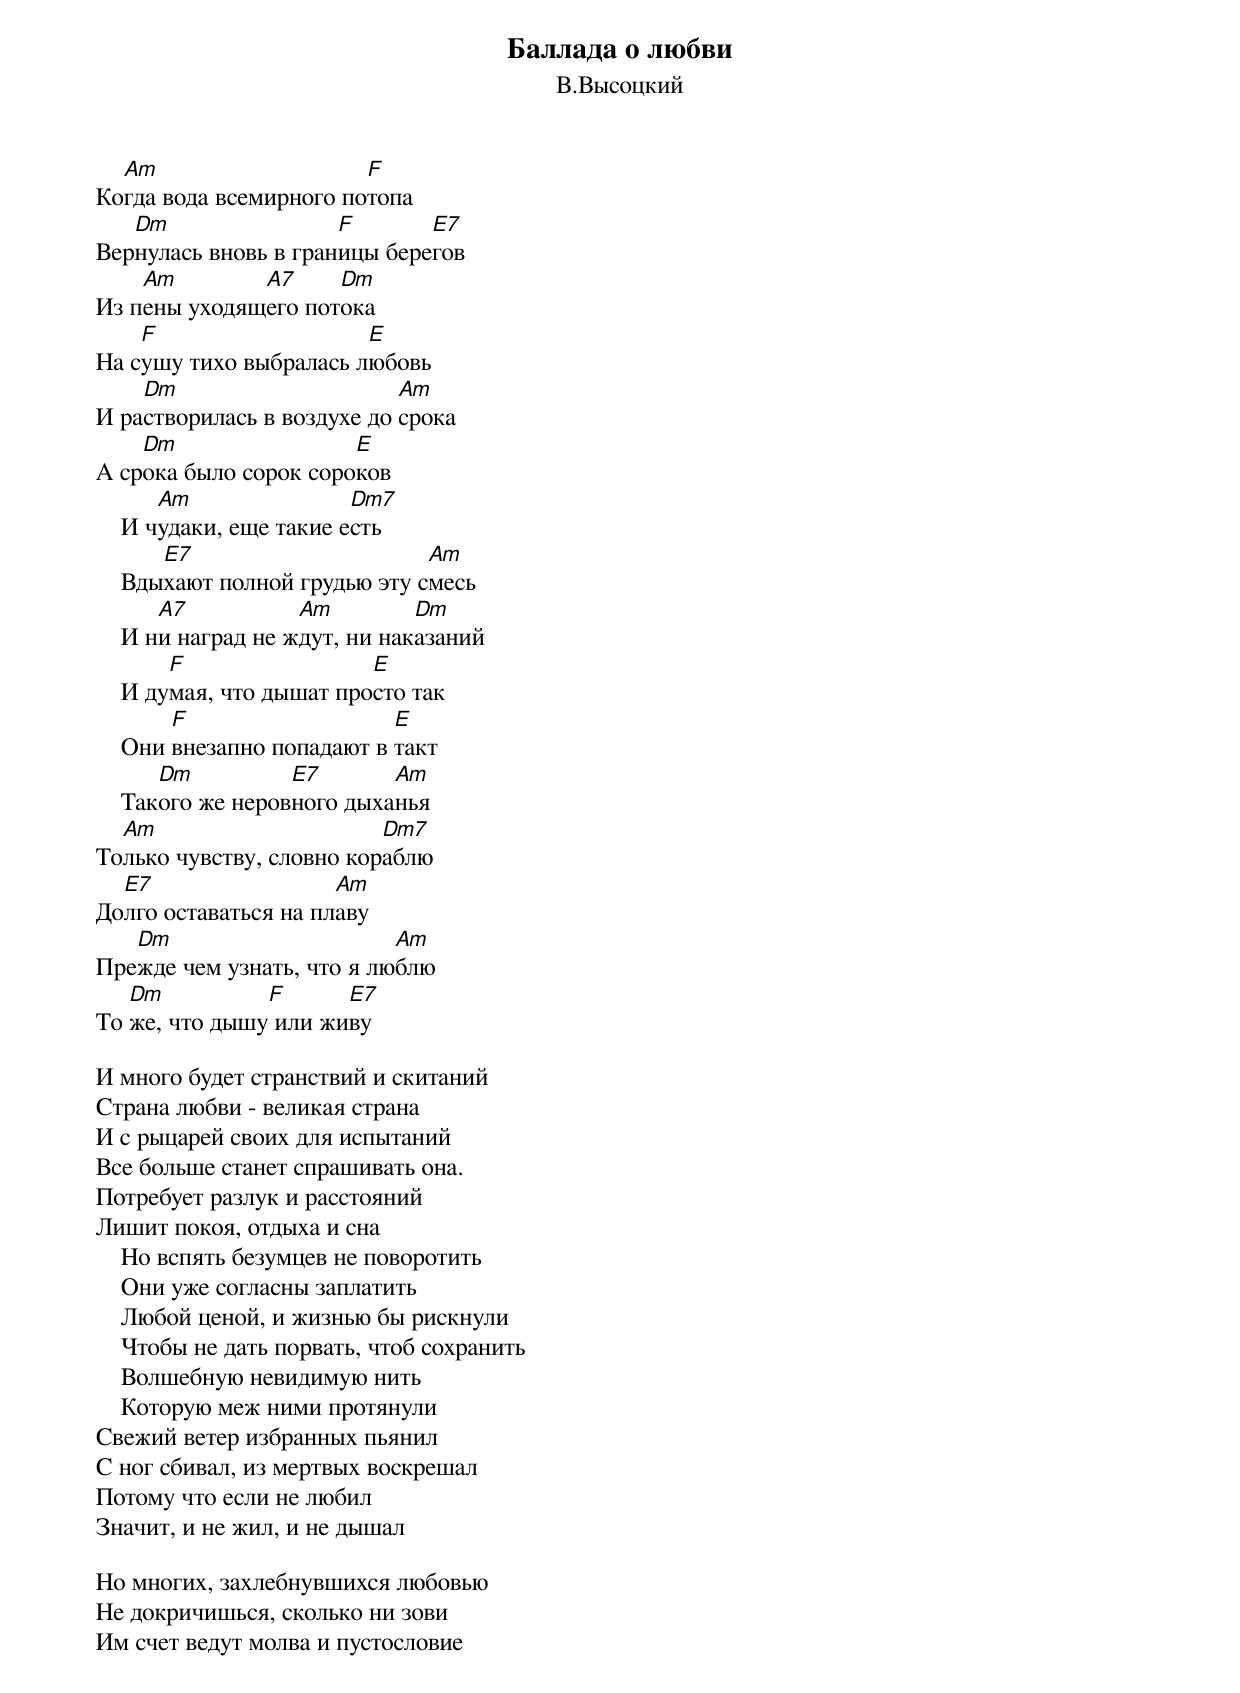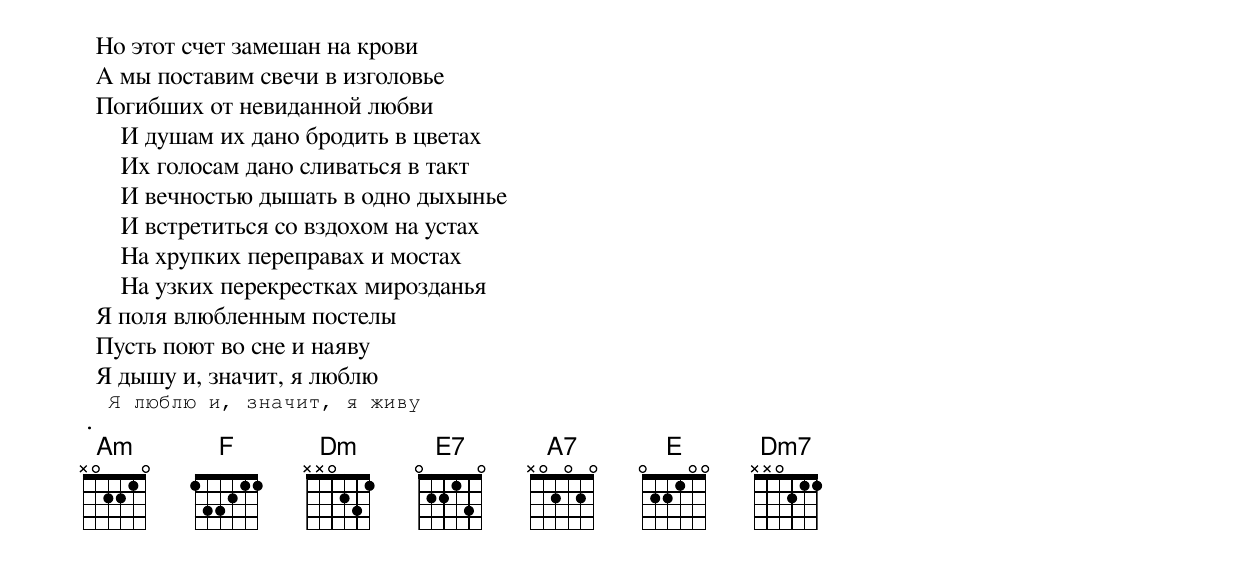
                   Баллада о любви
                                       В.Высоцкий
    Am                    F
  Когда вода всемирного потопа
     Dm                 F       E7
  Вернулась вновь в границы берегов
      Am        A7     Dm
  Из пены уходящего потока
      F                   E
  На сушу тихо выбралась любовь
      Dm                      Am
  И растворилась в воздухе до срока
      Dm                 E
  А срока было сорок сороков
         Am                Dm7
      И чудаки, еще такие есть
         E7                      Am
      Вдыхают полной грудью эту смесь
         A7           Am         Dm
      И ни наград не ждут, ни наказаний
          F                 E
      И думая, что дышат просто так
          F                   E
      Они внезапно попадают в такт
         Dm          E7       Am
      Такого же неровного дыханья
    Am                      Dm7
  Только чувству, словно кораблю
    E7                  Am
  Долго оставаться на плаву
     Dm                      Am
  Прежде чем узнать, что я люблю
     Dm          F      E7
  То же, что дышу или живу

  И много будет странствий и скитаний
  Страна любви - великая страна
  И с рыцарей своих для испытаний
  Все больше станет спрашивать она.
  Потребует разлук и расстояний
  Лишит покоя, отдыха и сна
      Но вспять безумцев не поворотить
      Они уже согласны заплатить
      Любой ценой, и жизнью бы рискнули
      Чтобы не дать порвать, чтоб сохранить
      Волшебную невидимую нить
      Которую меж ними протянули
  Свежий ветер избранных пьянил
  С ног сбивал, из мертвых воскрешал
  Потому что если не любил
  Значит, и не жил, и не дышал

  Но многих, захлебнувшихся любовью
  Не докричишься, сколько ни зови
  Им счет ведут молва и пустословие
  Но этот счет замешан на крови
  А мы поставим свечи в изголовье
  Погибших от невиданной любви
      И душам их дано бродить в цветах
      Их голосам дано сливаться в такт
      И вечностью дышать в одно дыхынье
      И встретиться со вздохом на устах
      На хрупких переправах и мостах
      На узких перекрестках мирозданья
  Я поля влюбленным постелы
  Пусть поют во сне и наяву
  Я дышу и, значит, я люблю
  Я люблю и, значит, я живу
.
